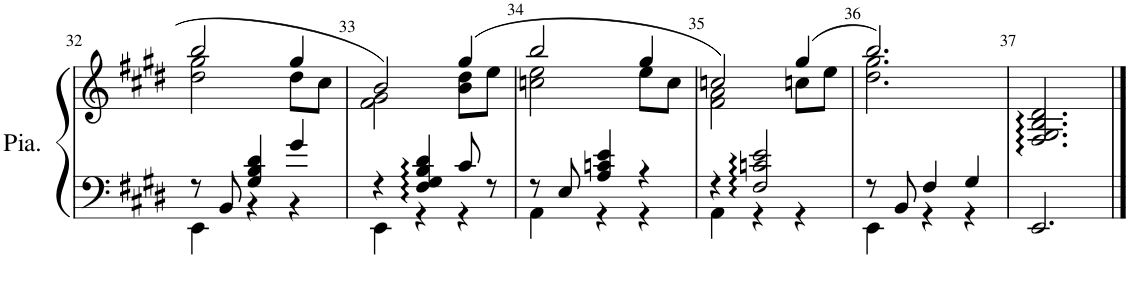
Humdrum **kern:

**kern	**kern
*part1	*part1
*staff2	*staff1
*I"Piano	*
*I'Pia.	*
!!LO:PB:g=z
*clefF4	*clefG2
*k[f#c#g#d#]	*k[f#c#g#d#]
*M3/4	*M3/4
=32	=32
*^	*^
8r	4EE\	2bb/	2dd#\ 2gg#\
8BB/	.	.	.
4G#/ 4B/ 4d#/	4r	.	.
4g#/	4r	4gg#/	8dd#\L
.	.	.	8cc#\J
=33	=33	=33	=33
4r	4EE\	2b/	2f#\ 2g#\
4F#/ 4G#/ 4B/ 4d#/	4r	.	.
8c#/	4r	(4gg#/	8b\ 8dd#\L
8r	.	.	8ee\J
=34	=34	=34	=34
8r	4AA\	2bb/	2ccn\ 2ee\
8E/	.	.	.
4A/ 4cn/ 4e/	4r	.	.
4r	4r	4gg#/	8ee\L
.	.	.	8cc\J
=35	=35	=35	=35
4r	4AA\	2ccn/)	2f#\ 2a\
2F#/ 2cn/ 2e/	4r	.	.
.	4r	(4gg#/	8ccn\L
.	.	.	8ee\J
=36	=36	=36	=36
8r	4EE\	2.bb/)	2.dd#\ 2.gg#\
8BB/	.	.	.
4F#/	4r	.	.
4G#/	4r	.	.
*v	*v	*	*
*	*v	*v
=37	=37
2.EE/	2.F#/ 2.G#/ 2.B/ 2.d#/
==	==
*-	*-
